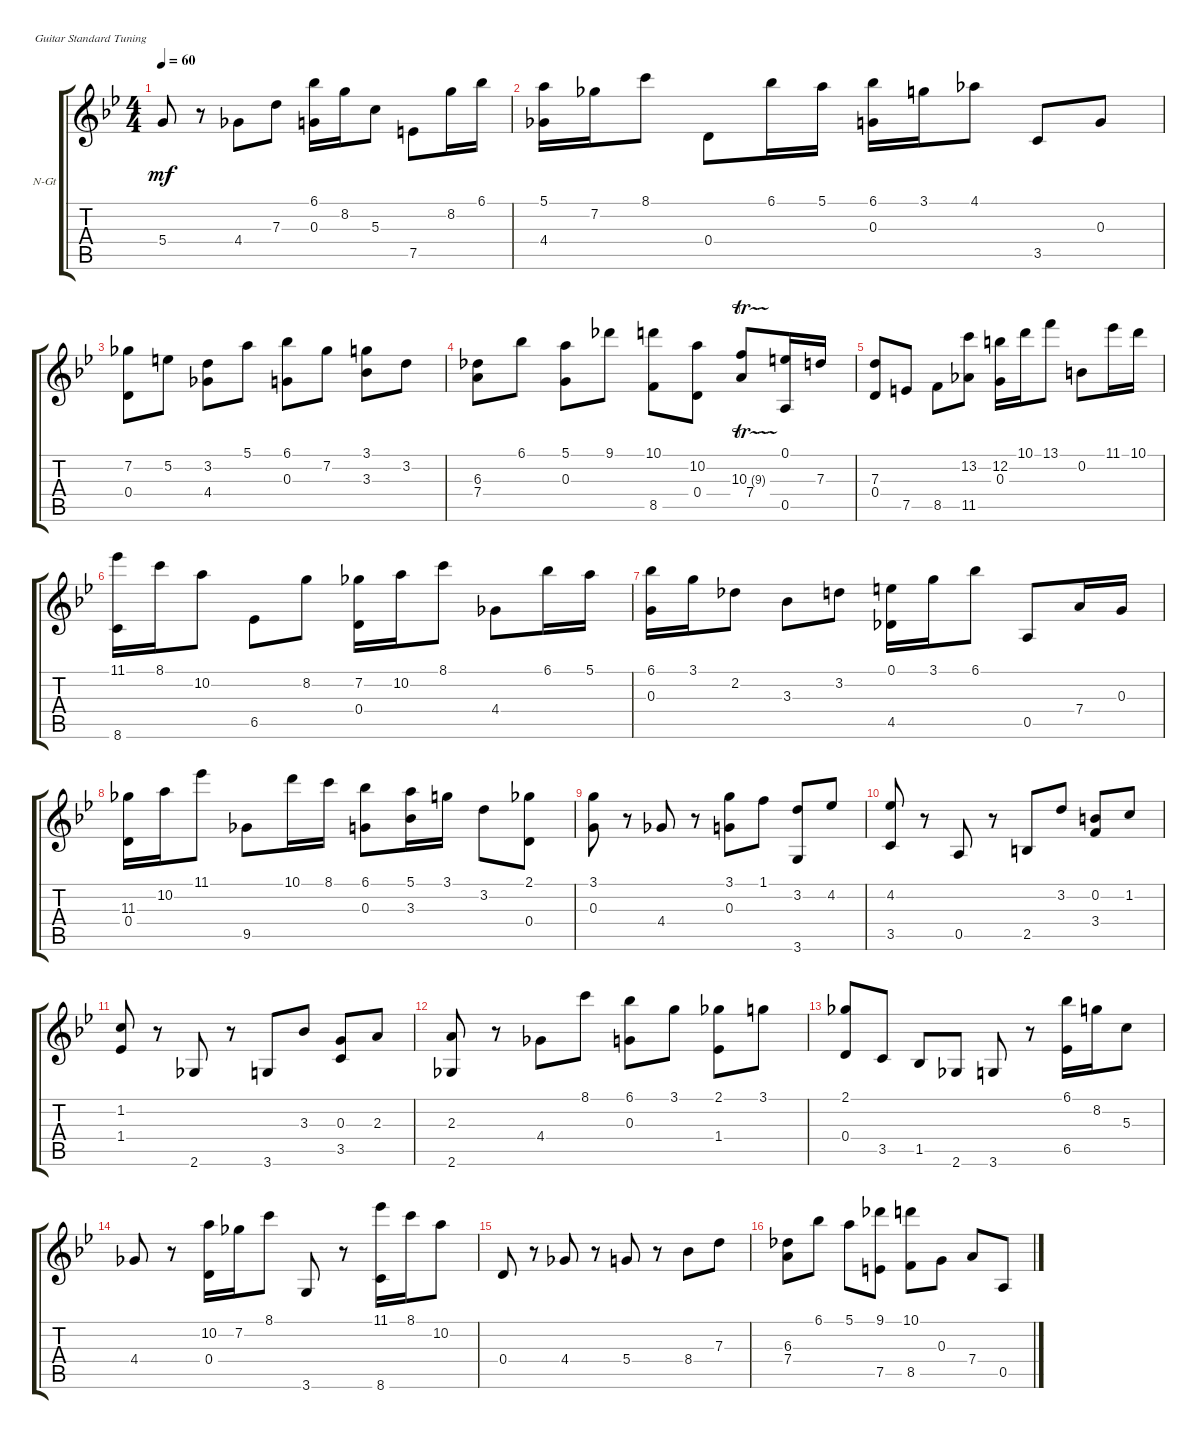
\defaultSystemsLayout 4
\bracketExtendMode groupsimilarinstruments
\firstSystemTrackNameOrientation horizontal
\otherSystemsTrackNameOrientation horizontal
\track ("Nylon Guitar" "N-Gt") {instrument acousticguitarnylon}
\staff {score tabs}
\tuning (E4 B3 G3 D3 A2 E2)
\ts (4 4)
\tempo 60
\clef g2
\ks gminor
5.4.8{dy mf instrument acousticguitarnylon} r.8 4.4.8 7.3.8 (6.1 0.3).16 8.2.16 5.3.8 7.5.8 8.2.16 6.1.16 |
(5.1 4.4).16 7.2.16 8.1.8 0.4.8 6.1.16 5.1.16 (6.1 0.3).16 3.1.16 4.1.8 3.5.8 0.3.8 |
(0.4 7.2).8 5.2.8 (3.2 4.4).8 5.1.8 (6.1 0.3).8 7.2.8 (3.1 3.3).8 3.2.8 |
(6.3 7.4).8 6.1.8 (5.1 0.3).8 9.1.8 (10.1 8.5).8 (0.4 10.2).8 (7.4 10.3{tr (9 16)}).8 (0.1 0.5).16 7.3.16 |
(0.4 7.3).8 7.5.8 8.5.8 (11.5 13.2).8 (12.2 0.3).16 10.1.16 13.1.8 0.2.8 11.1.16 10.1.16 |
(8.6 11.1).16 8.1.16 10.2.8 6.5.8 8.2.8 (7.2 0.4).16 10.2.16 8.1.8 4.4.8 6.1.16 5.1.16 |
(0.3 6.1).16 3.1.16 2.2.8 3.3.8 3.2.8 (0.1 4.5).16 3.1.16 6.1.8 0.5.8 7.4.16 0.3.16 |
(0.4 11.3).16 10.2.16 11.1.8 9.5.8 10.1.16 8.1.16 (6.1 0.3).8 (3.3 5.1).16 3.1.16 3.2.8 (2.1 0.4).8 |
(3.1 0.3).8 r.8 4.4.8 r.8 (0.3 3.1).8 1.1.8 (3.2 3.6).8 4.2.8 |
(4.2 3.5).8 r.8 0.5.8 r.8 2.5.8 3.2.8 (0.2 3.4).8 1.2.8 |
(1.2 1.4).8 r.8 2.6.8 r.8 3.6.8 3.3.8 (0.3 3.5).8 2.3.8 |
(2.3 2.6).8 r.8 4.4.8 8.1.8 (6.1 0.3).8 3.1.8 (2.1 1.4).8 3.1.8 |
(2.1 0.4).8 3.5.8 1.5.8 2.6.8 3.6.8 r.8 (6.5 6.1).16 8.2.16 5.3.8 |
4.4.8 r.8 (0.4 10.2).16 7.2.16 8.1.8 3.6.8 r.8 (8.6 11.1).16 8.1.16 10.2.8 |
0.4.8 r.8 4.4.8 r.8 5.4.8 r.8 8.4.8 7.3.8 |
(7.4 6.3).8 6.1.8 5.1.8 (9.1 7.5).8 (8.5 10.1).8 0.3.8 7.4.8 0.5.8
